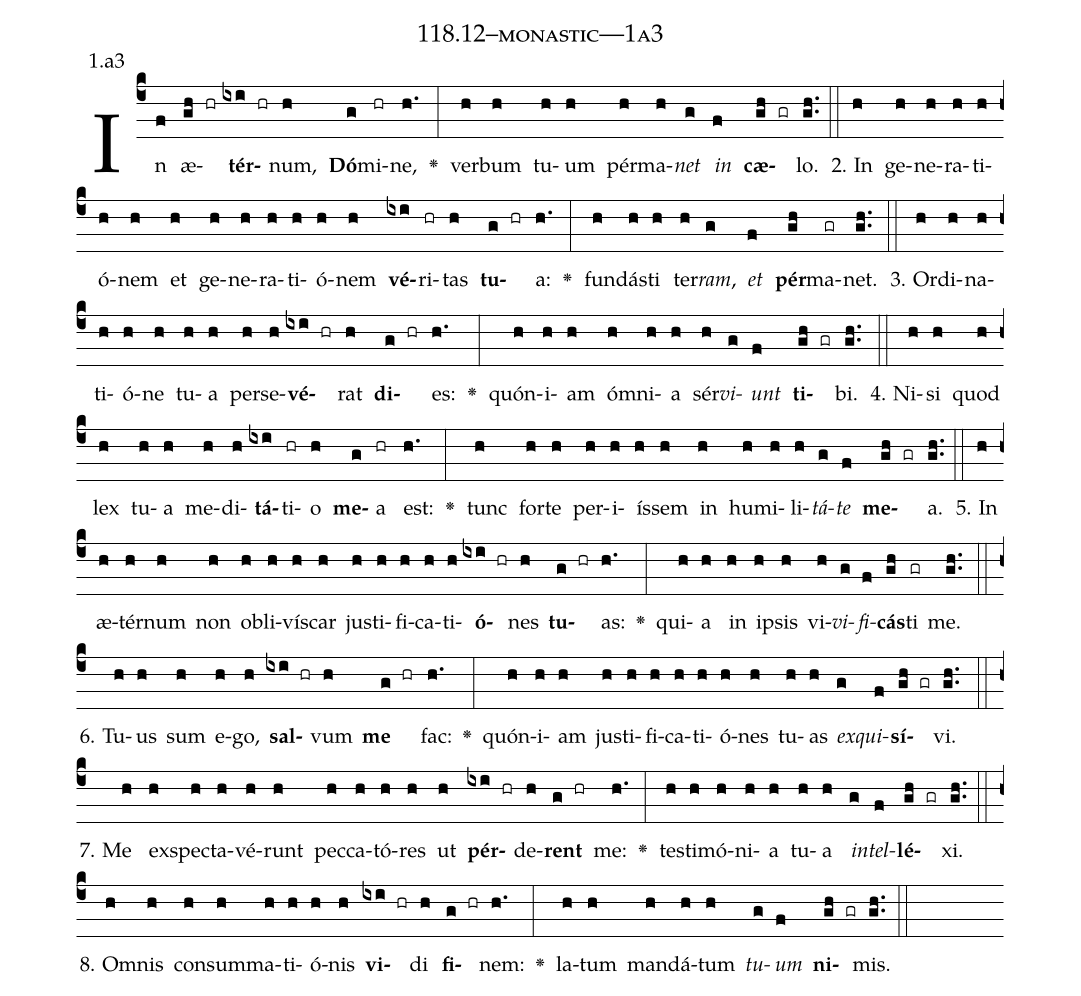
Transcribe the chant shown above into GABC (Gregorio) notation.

name: 118.12--monastic---1a3;
annotation: 1.a3;
%%
(c4)In(f) æ(gh hr)<b>tér</b>(ixi hr)num,(h) <b>Dó</b>(g)mi(hr)ne,(h.) <v>\greheightstar</v>(:) ver(h)bum(h) tu(h)um(h) pér(h)ma(h)<i>net</i>(g) <i>in</i>(f) <b>cæ</b>(gh gr)lo.(gh..) (::)
2. In(h) ge(h)ne(h)ra(h)ti(h)ó(h)nem(h) et(h) ge(h)ne(h)ra(h)ti(h)ó(h)nem(h) <b>vé</b>(ixi)ri(hr)tas(h) <b>tu</b>(g hr)a:(h.) <v>\greheightstar</v>(:) fun(h)dás(h)ti(h) ter(h)<i>ram</i>,(g) <i>et</i>(f) <b>pér</b>(gh)ma(gr)net.(gh..) (::)
3. Or(h)di(h)na(h)ti(h)ó(h)ne(h) tu(h)a(h) per(h)se(h)<b>vé</b>(ixi hr)rat(h) <b>di</b>(g hr)es:(h.) <v>\greheightstar</v>(:) quón(h)i(h)am(h) óm(h)ni(h)a(h) sér(h)<i>vi</i>(g)<i>unt</i>(f) <b>ti</b>(gh gr)bi.(gh..) (::)
4. Ni(h)si(h) quod(h) lex(h) tu(h)a(h) me(h)di(h)<b>tá</b>(ixi)ti(hr)o(h) <b>me</b>(g)a(hr) est:(h.) <v>\greheightstar</v>(:) tunc(h) for(h)te(h) per(h)i(h)ís(h)sem(h) in(h) hu(h)mi(h)li(h)<i>tá</i>(g)<i>te</i>(f) <b>me</b>(gh gr)a.(gh..) (::)
5. In(h) æ(h)tér(h)num(h) non(h) ob(h)li(h)vís(h)car(h) jus(h)ti(h)fi(h)ca(h)ti(h)<b>ó</b>(ixi hr)nes(h) <b>tu</b>(g hr)as:(h.) <v>\greheightstar</v>(:) qui(h)a(h) in(h) ip(h)sis(h) vi(h)<i>vi</i>(g)<i>fi</i>(f)<b>cás</b>(gh)ti(gr) me.(gh..) (::)
6. Tu(h)us(h) sum(h) e(h)go,(h) <b>sal</b>(ixi hr)vum(h) <b>me</b>(g hr) fac:(h.) <v>\greheightstar</v>(:) quón(h)i(h)am(h) jus(h)ti(h)fi(h)ca(h)ti(h)ó(h)nes(h) tu(h)as(h) <i>ex</i>(g)<i>qui</i>(f)<b>sí</b>(gh gr)vi.(gh..) (::)
7. Me(h) ex(h)spec(h)ta(h)vé(h)runt(h) pec(h)ca(h)tó(h)res(h) ut(h) <b>pér</b>(ixi hr)de(h)<b>rent</b>(g hr) me:(h.) <v>\greheightstar</v>(:) tes(h)ti(h)mó(h)ni(h)a(h) tu(h)a(h) <i>in</i>(g)<i>tel</i>(f)<b>lé</b>(gh gr)xi.(gh..) (::)
8. Om(h)nis(h) con(h)sum(h)ma(h)ti(h)ó(h)nis(h) <b>vi</b>(ixi hr)di(h) <b>fi</b>(g hr)nem:(h.) <v>\greheightstar</v>(:) la(h)tum(h) man(h)dá(h)tum(h) <i>tu</i>(g)<i>um</i>(f) <b>ni</b>(gh gr)mis.(gh..) (::)
